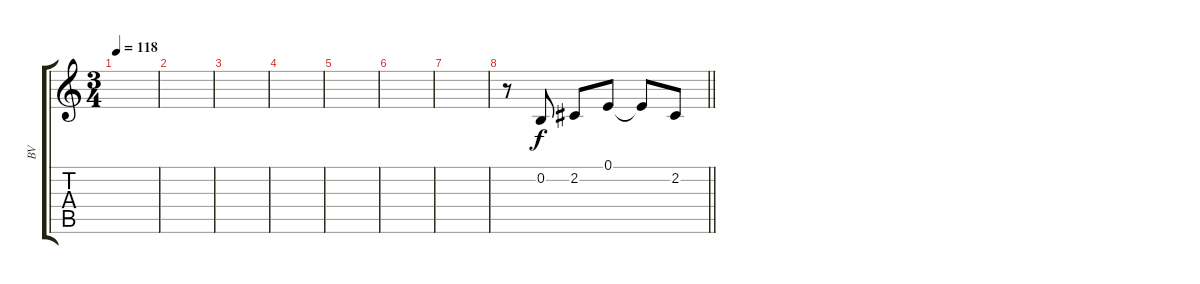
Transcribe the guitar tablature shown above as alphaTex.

\track ("BV" "BV") {instrument brightacousticpiano}
\staff {score tabs}
\tuning (E4 B3 G3 D3 A2 E2) {hide}
\ts (3 4)
\tempo 118
\clef g2
\ks c
|
|
|
|
|
|
|
\barLineRight lightlight
r.8 0.2.8 2.2.8 0.1.8 0.1{t}.8 2.2.8
